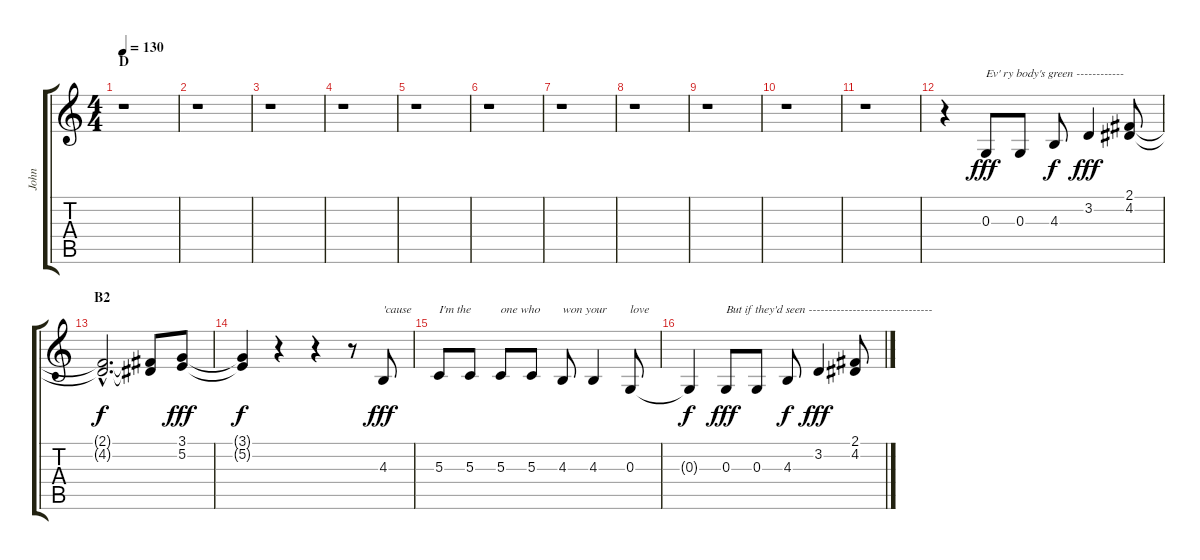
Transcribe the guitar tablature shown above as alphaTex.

\track ("John" "John") {instrument altosax}
\staff {score tabs}
\tuning (E4 B3 G3 D3 A2 E2) {hide}
\ts (4 4)
\section ("" "D")
\tempo 130
\clef g2
\ks c
r.1{dy f} |
r.1 |
r.1 |
r.1 |
r.1 |
r.1 |
r.1 |
r.1 |
r.1 |
r.1 |
r.1 |
r.4 0.3.8{txt "Ev' ry body's green ------------" dy fff} 0.3.8 4.3.8{dy f} 3.2.4{dy fff} (2.1 4.2).8 |
\section ("" "B2")
(2.1{hac t} 4.2{hac t}).2{d dy f} (2.1{t} 4.2{t}).8 (3.1 5.2).8{dy fff} |
(3.1{t} 5.2{t}).4{dy f} r.4 r.4 r.8 4.3.8{txt "'cause" dy fff} |
5.3.8{txt "I'm the"} 5.3.8 5.3.8{txt "one who"} 5.3.8 4.3.8{txt "won your"} 4.3.4 0.3.8{txt "love"} |
0.3{t}.4{dy f} 0.3.8{txt "But if they'd seen -------------------------------" dy fff} 0.3.8 4.3.8{dy f} 3.2.4{dy fff} (2.1 4.2).8
